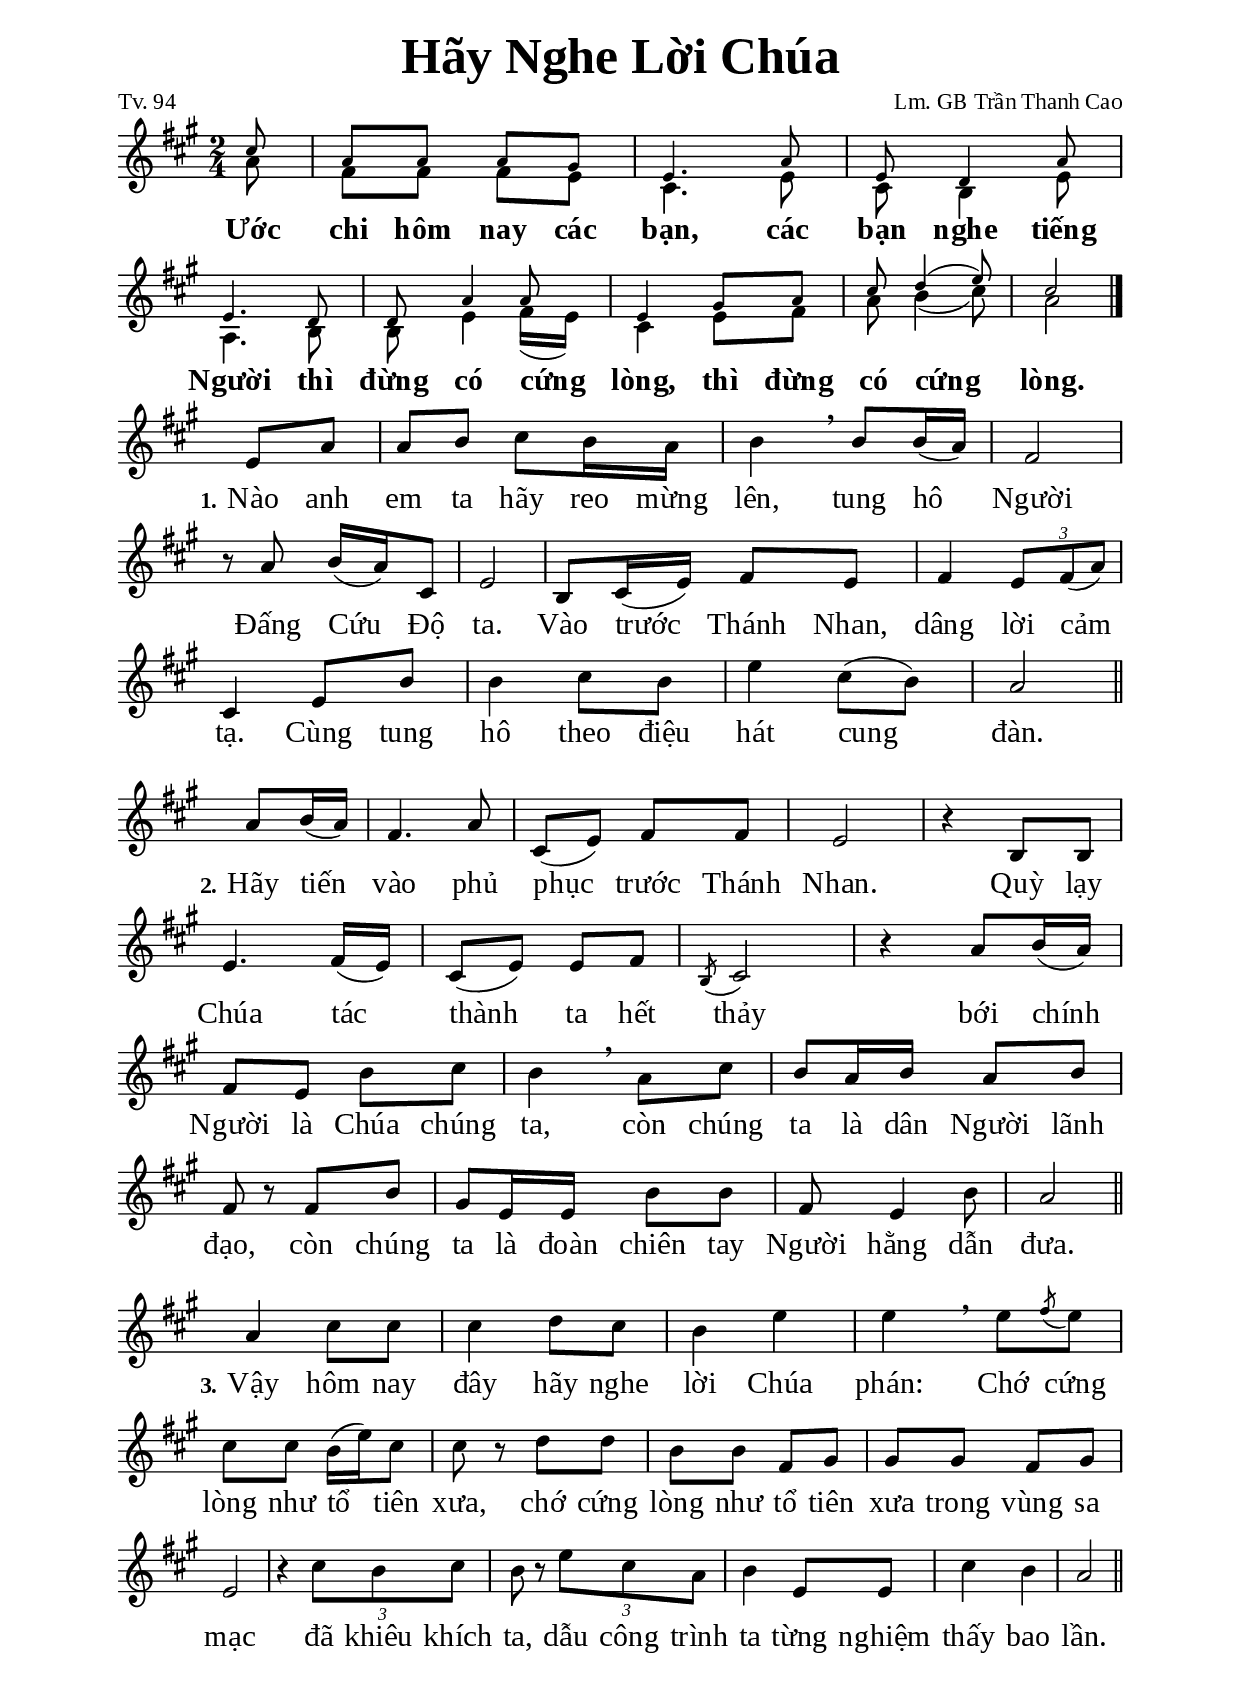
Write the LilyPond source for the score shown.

% Cài đặt chung
\version "2.22.1"
\include "english.ly"

\header {
  title = \markup { \fontsize #3 "Hãy Nghe Lời Chúa" }
  poet = "Tv. 94"
  composer = "Lm. GB Trần Thanh Cao"
  %arranger = " "
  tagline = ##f
}

\paper {
  #(set-paper-size "a4")
  top-margin = 10\mm
  bottom-margin = 10\mm
  left-margin = 20\mm
  right-margin = 20\mm
  indent = #0
  #(define fonts
    (make-pango-font-tree
      "Liberation Serif"
      "Liberation Serif"
      "Liberation Serif"
      (/ 20 20)))
  page-count = #1
}

% Nhạc điệp khúc
nhacDiepKhucSop = \relative c'' {
  \partial 8 a8 |
  fs fs fs e |
  cs4. e8 |
  cs b4 e8 |
  a,4. b8 |
  b e4 fs16 (e) |
  cs4 e8 fs |
  a b4 (cs8) |
  a2 \bar "|."
}

nhacDiepKhucBas = \relative c'' {
  \partial 8 cs8 |
  a a a gs |
  e4. a8 |
  e d4 a'8 |
  e4. d8 |
  d a'4 a8 |
  e4 gs8 a |
  cs8 d4 (e8) |
  cs2
}

% Nhạc phiên khúc
nhacPhienKhucMot = \relative c' {
  \partial 4 e8 a |
  a b cs b16 a |
  b4 \breathe b8 b16 (a) |
  fs2 |
  r8 a b16 (a) cs,8 |
  e2 |
  b8 cs16 (e) fs8 e |
  fs4 \tuplet 3/2 { e8 fs (a) } |
  cs,4 e8 b' |
  b4 cs8 b |
  e4 cs8 (b) |
  a2 \bar "||"
}

nhacPhienKhucHai = \relative c'' {
  \partial 4 a8 b16 (a) |
  fs4. a8 |
  cs,8 (e) fs fs |
  e2 |
  r4 b8 b |
  e4. fs16 (e) |
  cs8 (e) e fs |
  \acciaccatura b,8 cs2 |
  r4 a'8 b16 (a) |
  fs8 e b' cs |
  b4 \breathe a8 cs |
  b a16 b a8 b |
  fs r fs b |
  gs e16 e b'8 b |
  fs e4 b'8 |
  a2 \bar "||"
}

nhacPhienKhucBa = \relative c'' {
  a4 cs8 cs |
  cs4 d8 cs |
  b4 e |
  e \breathe e8 \acciaccatura fs e |
  cs cs b16 (e) cs8 |
  cs r d d |
  b b fs gs |
  gs gs fs gs |
  e2 |
  r4 \tuplet 3/2 { cs'8 b cs } |
  b r \tuplet 3/2 { e cs a } |
  b4 e,8 e |
  cs'4 b |
  a2 \bar "||"
}

% Lời điệp khúc
loiDiepKhuc = \lyricmode {
  Ước chi hôm nay các bạn, các bạn nghe tiếng Người
  thì đừng có cứng lòng,
  thì đừng có cứng lòng.
}

% Lời phiên khúc
loiPhienKhucMot = \lyricmode {
  \set stanza = #"1."
  Nào anh em ta hãy reo mừng lên,
  tung hô Người Đấng Cứu Độ ta.
  Vào trước Thánh Nhan, dâng lời cảm tạ.
  Cùng tung hô theo điệu hát cung đàn.
}

loiPhienKhucHai = \lyricmode {
  \set stanza = #"2."
  Hãy tiến vào phủ phục trước Thánh Nhan.
  Quỳ lạy Chúa tác thành ta hết thảy
  bới chính Người là Chúa chúng ta,
  còn chúng ta là dân Người lãnh đạo,
  còn chúng ta là đoàn chiên tay Người hằng dẫn đưa.
}

loiPhienKhucBa = \lyricmode {
  \set stanza = #"3."
  Vậy hôm nay đây hãy nghe lời Chúa phán:
  Chớ cứng lòng như tổ tiên xưa,
  chớ cứng lòng như tổ tiên xưa trong vùng sa mạc
  đã khiêu khích ta, dẫu công trình ta
  từng nghiệm thấy bao lần.
}


% Dàn trang
\score {
  \new ChoirStaff <<
    \new Staff = diepKhuc \with {
        \consists "Merge_rests_engraver"
        %\magnifyStaff #(magstep +1)
      }
      <<
      \new Voice = beSop {
        \voiceTwo \key a \major \time 2/4 \nhacDiepKhucSop
      }
      \new Voice = beBas {
        \override NoteHead.font-size = #-2
        \voiceOne \key a \major \time 2/4 \nhacDiepKhucBas
      }
    >>
    \new Lyrics \lyricsto beSop \loiDiepKhuc
  >>
  \layout {
    \override Lyrics.LyricText.font-series = #'bold
    \override Lyrics.LyricText.font-size = #+2.7
    \override Lyrics.LyricSpace.minimum-distance = #2.5
    \override Score.BarNumber.break-visibility = ##(#f #f #f)
    \override Score.SpacingSpanner.uniform-stretching = ##t
  }
}

\score {
  \new ChoirStaff <<
    \new Staff = phienKhuc \with {
        %\magnifyStaff #(magstep +1)
      }
      <<
      \new Voice = beSop {
        \key a \major \time 2/4 \nhacPhienKhucMot
      }
    >>
    \new Lyrics \lyricsto beSop \loiPhienKhucMot
  >>
  \layout {
    \override Staff.TimeSignature.transparent = ##t
    \override Lyrics.LyricText.font-size = #+2.7
    \override Lyrics.LyricSpace.minimum-distance = #2.5
    \override Score.BarNumber.break-visibility = ##(#f #f #f)
    \override Score.SpacingSpanner.uniform-stretching = ##t
  } 
}

\score {
  \new ChoirStaff <<
    \new Staff = phienKhuc \with {
        %\magnifyStaff #(magstep +1)
      }
      <<
      \new Voice = beSop {
        \key a \major \time 2/4 \nhacPhienKhucHai
      }
    >>
    \new Lyrics \lyricsto beSop \loiPhienKhucHai
  >>
  \layout {
    \override Staff.TimeSignature.transparent = ##t
    \override Lyrics.LyricText.font-size = #+2.7
    \override Lyrics.LyricSpace.minimum-distance = #2.0
    \override Score.BarNumber.break-visibility = ##(#f #f #f)
    \override Score.SpacingSpanner.uniform-stretching = ##t
  } 
}

\score {
  \new ChoirStaff <<
    \new Staff = phienKhuc \with {
        %\magnifyStaff #(magstep +1)
      }
      <<
      \new Voice = beSop {
        \key a \major \time 2/4 \nhacPhienKhucBa
      }
    >>
    \new Lyrics \lyricsto beSop \loiPhienKhucBa
  >>
  \layout {
    \override Staff.TimeSignature.transparent = ##t
    \override Lyrics.LyricText.font-size = #+2.7
    \override Lyrics.LyricSpace.minimum-distance = #1.0
    \override Score.BarNumber.break-visibility = ##(#f #f #f)
    \override Score.SpacingSpanner.uniform-stretching = ##t
  } 
}
